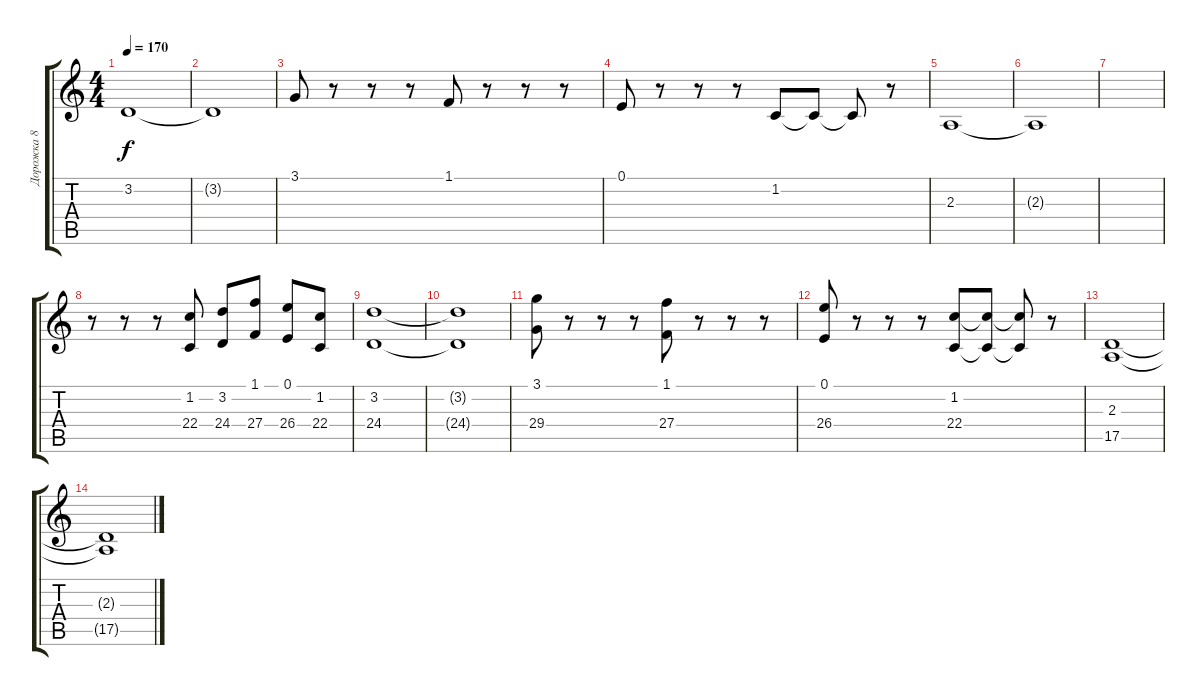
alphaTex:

\track ("Дорожка 8" "Дорожка 8") {instrument trumpet}
\staff {score tabs}
\tuning (E4 B3 G3 D3 A2 E2) {hide}
\ts (4 4)
\tempo 170
\clef g2
\ks c
3.2.1{dy f} |
3.2{t}.1 |
3.1.8 r.8 r.8 r.8 1.1.8 r.8 r.8 r.8 |
0.1.8 r.8 r.8 r.8 1.2.8 1.2{t}.8 1.2{t}.8 r.8 |
2.3.1 |
2.3{t}.1 |
|
r.8 r.8 r.8 (1.2 22.4).8 (3.2 24.4).8 (1.1 27.4).8 (0.1 26.4).8 (1.2 22.4).8 |
(3.2 24.4).1 |
(3.2{t} 24.4{t}).1 |
(3.1 29.4).8 r.8 r.8 r.8 (1.1 27.4).8 r.8 r.8 r.8 |
(0.1 26.4).8 r.8 r.8 r.8 (1.2 22.4).8 (1.2{t} 22.4{t}).8 (1.2{t} 22.4{t}).8 r.8 |
(2.3 17.5).1 |
(2.3{t} 17.5{t}).1
